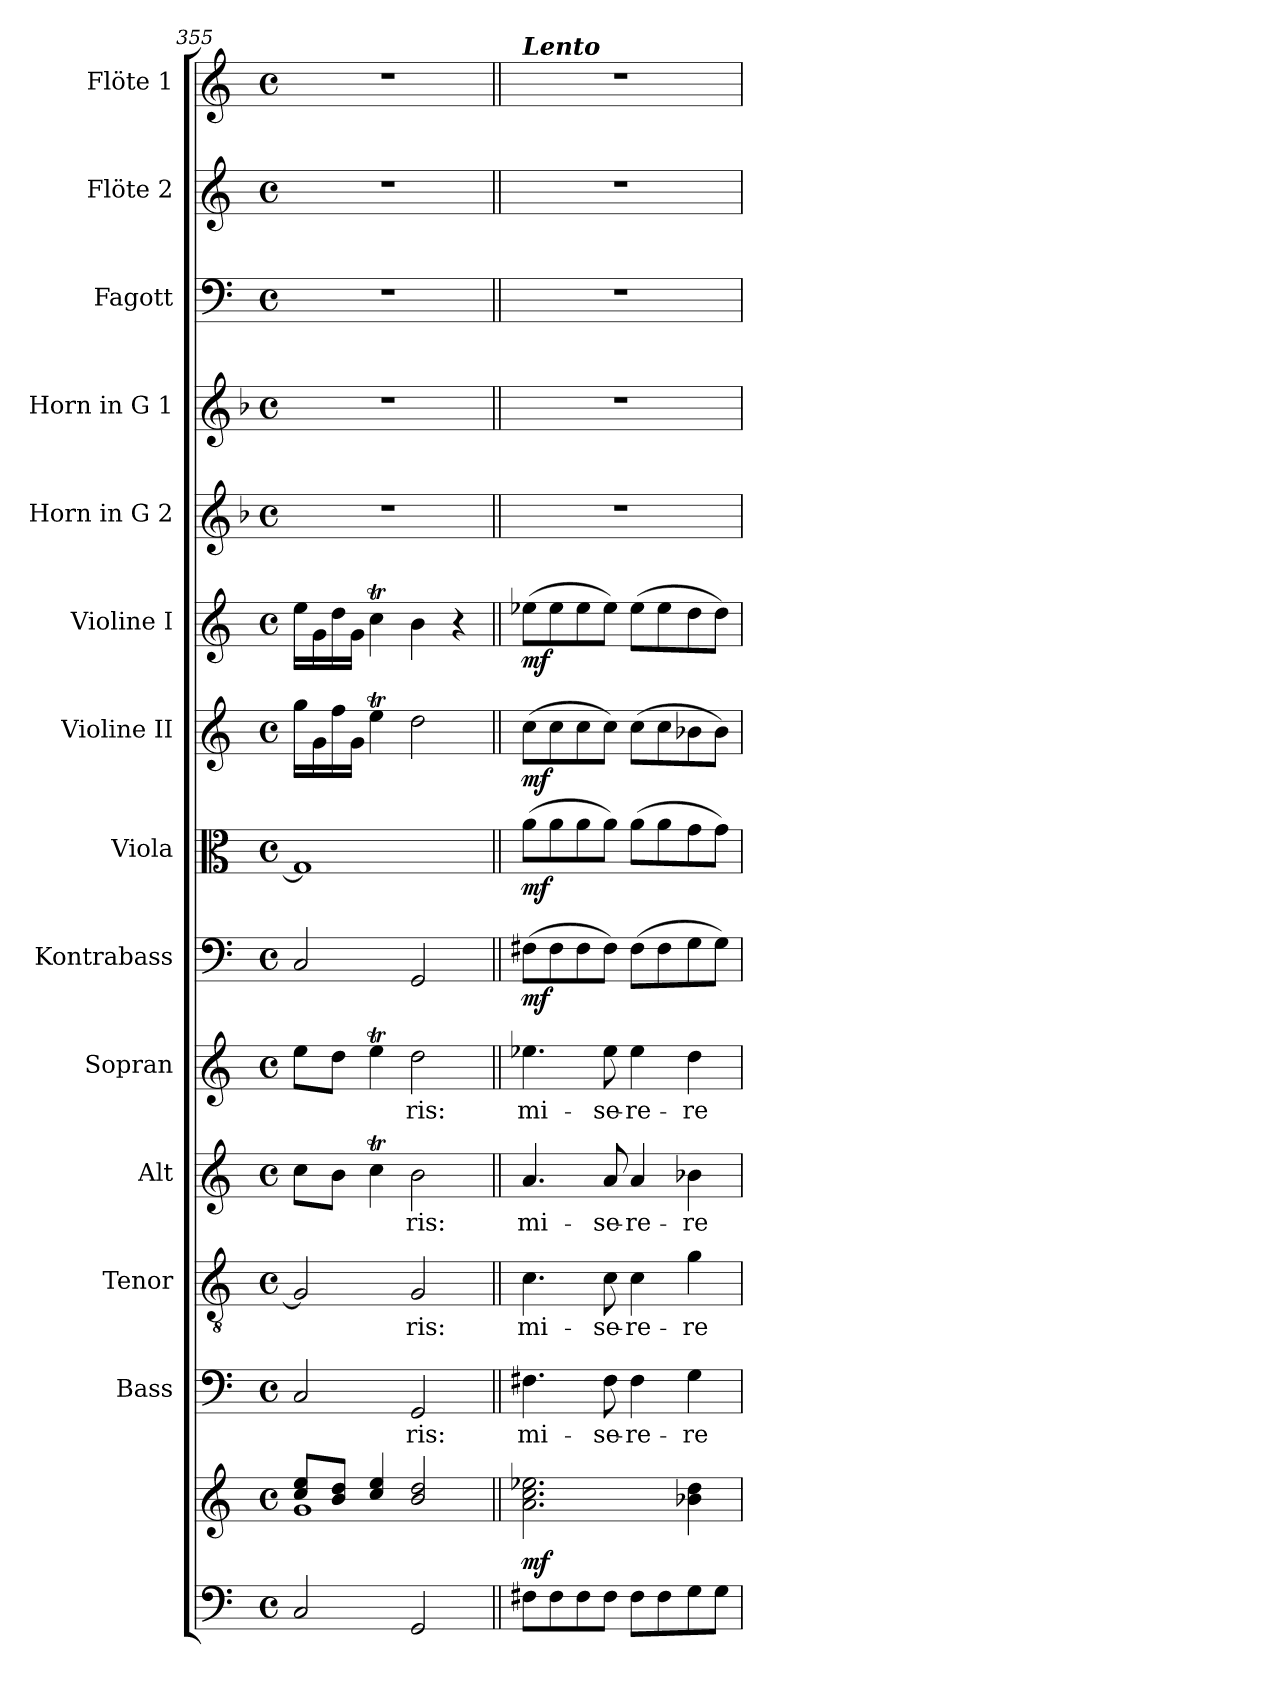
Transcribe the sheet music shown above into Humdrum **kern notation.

**kern	**kern	**dynam	**kern	**text	**kern	**text	**kern	**text	**kern	**text	**kern	**dynam	**kern	**dynam	**kern	**dynam	**kern	**dynam	**kern	**kern	**kern	**kern	**kern
*part14	*part14	*part14	*part13	*part13	*part12	*part12	*part11	*part11	*part10	*part10	*part9	*part9	*part8	*part8	*part7	*part7	*part6	*part6	*part5	*part4	*part3	*part2	*part1
*staff15	*staff14	*staff14/15	*staff13	*staff13	*staff12	*staff12	*staff11	*staff11	*staff10	*staff10	*staff9	*staff9	*staff8	*staff8	*staff7	*staff7	*staff6	*staff6	*staff5	*staff4	*staff3	*staff2	*staff1
*	*	*	*I"Bass	*	*I"Tenor	*	*I"Alt	*	*I"Sopran	*	*I"Kontrabass	*	*I"Viola	*	*I"Violine II	*	*I"Violine I	*	*I"Horn in G 2	*I"Horn in G 1	*I"Fagott	*I"Flöte 2	*I"Flöte 1
*	*	*	*I'B.	*	*I'T.	*	*I'A.	*	*I'S.	*	*I'Kb.	*	*I'Vla.	*	*I'Vl. II	*	*I'Vl. I	*	*	*	*I'Fg.	*I'Fl. 2	*I'Fl. 1
*clefF4	*clefG2	*	*clefF4	*	*clefGv2	*	*clefG2	*	*clefG2	*	*clefF4	*	*clefC3	*	*clefG2	*	*clefG2	*	*clefG2	*clefG2	*clefF4	*clefG2	*clefG2
*	*	*	*	*	*	*	*	*	*	*	*ITrd7c12	*	*	*	*	*	*	*	*ITrd3c5	*ITrd3c5	*	*	*
*k[]	*k[]	*	*k[]	*	*k[]	*	*k[]	*	*k[]	*	*k[]	*	*k[]	*	*k[]	*	*k[]	*	*k[]	*k[]	*k[]	*k[]	*k[]
*C:	*C:	*	*C:	*	*C:	*	*C:	*	*C:	*	*C:	*	*C:	*	*C:	*	*C:	*	*C:	*C:	*C:	*C:	*C:
*M4/4	*M4/4	*	*M4/4	*	*M4/4	*	*M4/4	*	*M4/4	*	*M4/4	*	*M4/4	*	*M4/4	*	*M4/4	*	*M4/4	*M4/4	*M4/4	*M4/4	*M4/4
*met(c)	*met(c)	*	*met(c)	*	*met(c)	*	*met(c)	*	*met(c)	*	*met(c)	*	*met(c)	*	*met(c)	*	*met(c)	*	*met(c)	*met(c)	*met(c)	*met(c)	*met(c)
=355	=355	=355	=355	=355	=355	=355	=355	=355	=355	=355	=355	=355	=355	=355	=355	=355	=355	=355	=355	=355	=355	=355	=355
*	*^	*	*	*	*	*	*	*	*	*	*	*	*	*	*	*	*	*	*	*	*	*	*
2C/	8cc/ 8ee/L	1g	.	2C/	.	2G/]	.	8cc\L	.	8ee\L	.	2CC/	.	1G]	.	16gg\LL	.	16ee\LL	.	1r	1r	1r	1r	1r
.	.	.	.	.	.	.	.	.	.	.	.	.	.	.	.	16g\	.	16g\	.	.	.	.	.	.
.	8b/ 8dd/J	.	.	.	.	.	.	8b\J	.	8dd\J	.	.	.	.	.	16ff\	.	16dd\	.	.	.	.	.	.
.	.	.	.	.	.	.	.	.	.	.	.	.	.	.	.	16g\JJ	.	16g\JJ	.	.	.	.	.	.
.	4cc/ 4ee/	.	.	.	.	.	.	4ccT\	.	4eet\	.	.	.	.	.	4eet\	.	4ccT\	.	.	.	.	.	.
!	!	!	!	!	!LO:LY:b	!	!LO:LY:b	!	!LO:LY:b	!	!LO:LY:b	!	!	!	!	!	!	!	!	!	!	!	!	!
2GG/	2b/ 2dd/	.	.	2GG/	-ris:	2G/	-ris:	2b\	-ris:	2dd\	-ris:	2GGG/	.	.	.	2dd\	.	4b\	.	.	.	.	.	.
.	.	.	.	.	.	.	.	.	.	.	.	.	.	.	.	.	.	4r	.	.	.	.	.	.
*	*v	*v	*	*	*	*	*	*	*	*	*	*	*	*	*	*	*	*	*	*	*	*	*	*
=356||	=356||	=356||	=356||	=356||	=356||	=356||	=356||	=356||	=356||	=356||	=356||	=356||	=356||	=356||	=356||	=356||	=356||	=356||	=356||	=356||	=356||	=356||	=356||
!	!	!	!	!	!	!	!	!	!	!	!	!	!	!	!	!	!	!	!	!	!	!	!LO:TX:a:Bi:t=Lento
!	!	!LO:DY:a=2	!	!LO:LY:b	!	!LO:LY:b	!	!LO:LY:b	!	!LO:LY:b	!	!LO:DY:b	!	!LO:DY:b	!	!LO:DY:b	!	!LO:DY:b	!	!	!	!	!
8F#X\L	2.a\ 2.cc\ 2.ee-X\	mf	4.F#X\	mi-	4.c\	mi-	4.a/	mi-	4.ee-X\	mi-	(>8FF#X\L	mf	(>8a\L	mf	(>8cc\L	mf	(>8ee-X\L	mf	1r	1r	1r	1r	1r
8F#\	.	.	.	.	.	.	.	.	.	.	8FF#\	.	8a\	.	8cc\	.	8ee-\	.	.	.	.	.	.
8F#\	.	.	.	.	.	.	.	.	.	.	8FF#\	.	8a\	.	8cc\	.	8ee-\	.	.	.	.	.	.
!	!	!	!	!LO:LY:b	!	!LO:LY:b	!	!LO:LY:b	!	!LO:LY:b	!	!	!	!	!	!	!	!	!	!	!	!	!
8F#\J	.	.	8F#\	-se-	8c\	-se-	8a/	-se-	8ee-\	-se-	8FF#\J)	.	8a\J)	.	8cc\J)	.	8ee-\J)	.	.	.	.	.	.
!	!	!	!	!LO:LY:b	!	!LO:LY:b	!	!LO:LY:b	!	!LO:LY:b	!	!	!	!	!	!	!	!	!	!	!	!	!
8F#\L	.	.	4F#\	-re-	4c\	-re-	4a/	-re-	4ee-\	-re-	(>8FF#\L	.	(>8a\L	.	(>8cc\L	.	(>8ee-\L	.	.	.	.	.	.
8F#\	.	.	.	.	.	.	.	.	.	.	8FF#\	.	8a\	.	8cc\	.	8ee-\	.	.	.	.	.	.
!	!	!	!	!LO:LY:b	!	!LO:LY:b	!	!LO:LY:b	!	!LO:LY:b	!	!	!	!	!	!	!	!	!	!	!	!	!
8G\	4b-X\ 4dd\	.	4G\	-re	4g\	-re	4b-X\	-re	4dd\	-re	8GG\	.	8g\	.	8b-X\	.	8dd\	.	.	.	.	.	.
8G\J	.	.	.	.	.	.	.	.	.	.	8GG\J)	.	8g\J)	.	8b-\J)	.	8dd\J)	.	.	.	.	.	.
=	=	=	=	=	=	=	=	=	=	=	=	=	=	=	=	=	=	=	=	=	=	=	=
*-	*-	*-	*-	*-	*-	*-	*-	*-	*-	*-	*-	*-	*-	*-	*-	*-	*-	*-	*-	*-	*-	*-	*-
